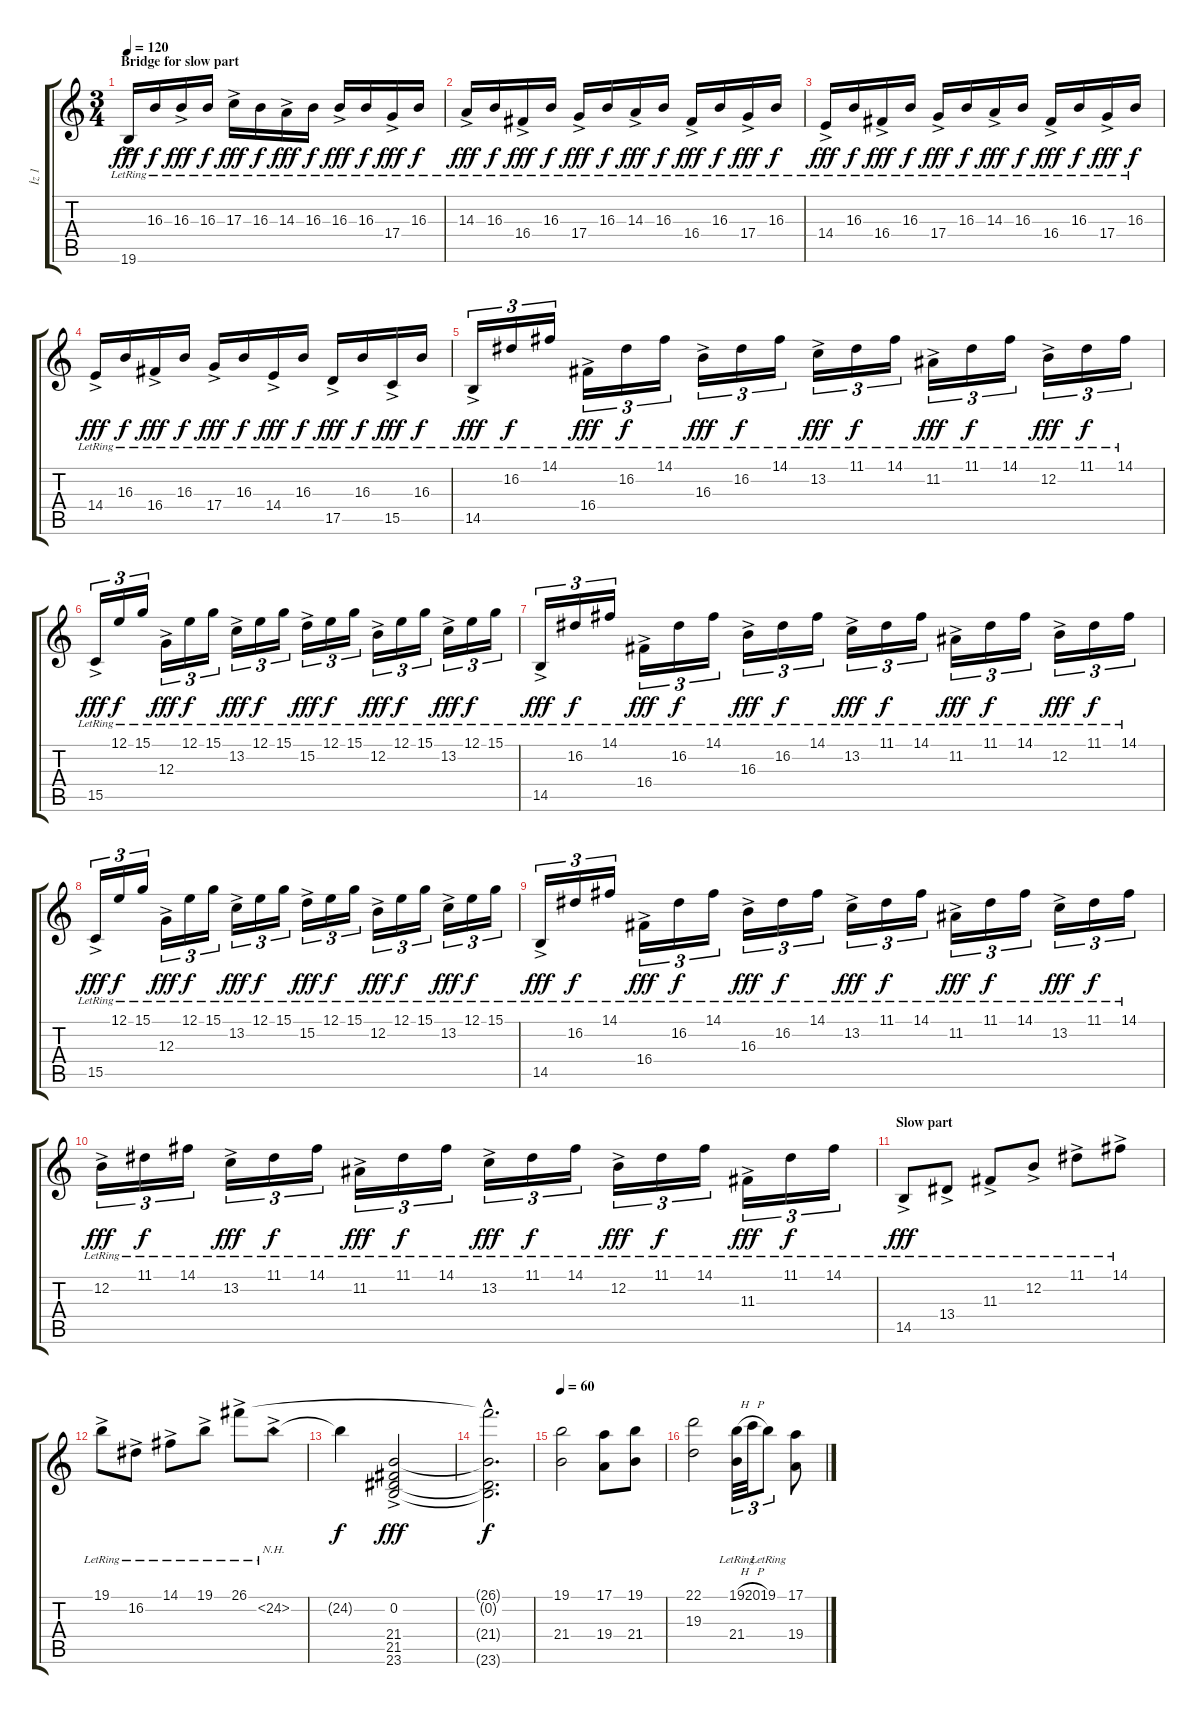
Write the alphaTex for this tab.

\track ("İz 1" "İz 1") {instrument stringensemble1}
\staff {score tabs}
\tuning (E4 B3 G3 D3 A2 E2) {hide}
\ts (3 4)
\section ("" "Bridge for slow part")
\tempo 120
\clef g2
\ks c
19.6{ac lr}.16{dy fff} 16.3{lr}.16{dy f} 16.3{ac lr}.16{dy fff} 16.3{lr}.16{dy f} 17.3{ac lr}.16{dy fff} 16.3{lr}.16{dy f} 14.3{ac lr}.16{dy fff} 16.3{lr}.16{dy f} 16.3{ac lr}.16{dy fff} 16.3{lr}.16{dy f} 17.4{ac lr}.16{dy fff} 16.3{lr}.16{dy f} |
14.3{ac lr}.16{dy fff} 16.3{lr}.16{dy f} 16.4{ac lr}.16{dy fff} 16.3{lr}.16{dy f} 17.4{ac lr}.16{dy fff} 16.3{lr}.16{dy f} 14.3{ac lr}.16{dy fff} 16.3{lr}.16{dy f} 16.4{ac lr}.16{dy fff} 16.3{lr}.16{dy f} 17.4{ac lr}.16{dy fff} 16.3{lr}.16{dy f} |
14.4{ac lr}.16{dy fff} 16.3{lr}.16{dy f} 16.4{ac lr}.16{dy fff} 16.3{lr}.16{dy f} 17.4{ac lr}.16{dy fff} 16.3{lr}.16{dy f} 14.3{ac lr}.16{dy fff} 16.3{lr}.16{dy f} 16.4{ac lr}.16{dy fff} 16.3{lr}.16{dy f} 17.4{ac lr}.16{dy fff} 16.3{lr}.16{dy f} |
14.4{ac lr}.16{dy fff} 16.3{lr}.16{dy f} 16.4{ac lr}.16{dy fff} 16.3{lr}.16{dy f} 17.4{ac lr}.16{dy fff} 16.3{lr}.16{dy f} 14.4{ac lr}.16{dy fff} 16.3{lr}.16{dy f} 17.5{ac lr}.16{dy fff} 16.3{lr}.16{dy f} 15.5{ac lr}.16{dy fff} 16.3{lr}.16{dy f} |
14.5{ac lr}.16{tu (3 2) dy fff} 16.2{lr}.16{tu (3 2) dy f} 14.1{lr}.16{tu (3 2)} 16.4{ac lr}.16{tu (3 2) dy fff} 16.2{lr}.16{tu (3 2) dy f} 14.1{lr}.16{tu (3 2)} 16.3{ac lr}.16{tu (3 2) dy fff} 16.2{lr}.16{tu (3 2) dy f} 14.1{lr}.16{tu (3 2)} 13.2{ac lr}.16{tu (3 2) dy fff} 11.1{lr}.16{tu (3 2) dy f} 14.1{lr}.16{tu (3 2)} 11.2{ac lr}.16{tu (3 2) dy fff} 11.1{lr}.16{tu (3 2) dy f} 14.1{lr}.16{tu (3 2)} 12.2{ac lr}.16{tu (3 2) dy fff} 11.1{lr}.16{tu (3 2) dy f} 14.1{lr}.16{tu (3 2)} |
15.5{ac lr}.16{tu (3 2) dy fff} 12.1{lr}.16{tu (3 2) dy f} 15.1{lr}.16{tu (3 2)} 12.3{ac lr}.16{tu (3 2) dy fff} 12.1{lr}.16{tu (3 2) dy f} 15.1{lr}.16{tu (3 2)} 13.2{ac lr}.16{tu (3 2) dy fff} 12.1{lr}.16{tu (3 2) dy f} 15.1{lr}.16{tu (3 2)} 15.2{ac lr}.16{tu (3 2) dy fff} 12.1{lr}.16{tu (3 2) dy f} 15.1{lr}.16{tu (3 2)} 12.2{ac lr}.16{tu (3 2) dy fff} 12.1{lr}.16{tu (3 2) dy f} 15.1{lr}.16{tu (3 2)} 13.2{ac lr}.16{tu (3 2) dy fff} 12.1{lr}.16{tu (3 2) dy f} 15.1{lr}.16{tu (3 2)} |
14.5{ac lr}.16{tu (3 2) dy fff} 16.2{lr}.16{tu (3 2) dy f} 14.1{lr}.16{tu (3 2)} 16.4{ac lr}.16{tu (3 2) dy fff} 16.2{lr}.16{tu (3 2) dy f} 14.1{lr}.16{tu (3 2)} 16.3{ac lr}.16{tu (3 2) dy fff} 16.2{lr}.16{tu (3 2) dy f} 14.1{lr}.16{tu (3 2)} 13.2{ac lr}.16{tu (3 2) dy fff} 11.1{lr}.16{tu (3 2) dy f} 14.1{lr}.16{tu (3 2)} 11.2{ac lr}.16{tu (3 2) dy fff} 11.1{lr}.16{tu (3 2) dy f} 14.1{lr}.16{tu (3 2)} 12.2{ac lr}.16{tu (3 2) dy fff} 11.1{lr}.16{tu (3 2) dy f} 14.1{lr}.16{tu (3 2)} |
15.5{ac lr}.16{tu (3 2) dy fff} 12.1{lr}.16{tu (3 2) dy f} 15.1{lr}.16{tu (3 2)} 12.3{ac lr}.16{tu (3 2) dy fff} 12.1{lr}.16{tu (3 2) dy f} 15.1{lr}.16{tu (3 2)} 13.2{ac lr}.16{tu (3 2) dy fff} 12.1{lr}.16{tu (3 2) dy f} 15.1{lr}.16{tu (3 2)} 15.2{ac lr}.16{tu (3 2) dy fff} 12.1{lr}.16{tu (3 2) dy f} 15.1{lr}.16{tu (3 2)} 12.2{ac lr}.16{tu (3 2) dy fff} 12.1{lr}.16{tu (3 2) dy f} 15.1{lr}.16{tu (3 2)} 13.2{ac lr}.16{tu (3 2) dy fff} 12.1{lr}.16{tu (3 2) dy f} 15.1{lr}.16{tu (3 2)} |
14.5{ac lr}.16{tu (3 2) dy fff} 16.2{lr}.16{tu (3 2) dy f} 14.1{lr}.16{tu (3 2)} 16.4{ac lr}.16{tu (3 2) dy fff} 16.2{lr}.16{tu (3 2) dy f} 14.1{lr}.16{tu (3 2)} 16.3{ac lr}.16{tu (3 2) dy fff} 16.2{lr}.16{tu (3 2) dy f} 14.1{lr}.16{tu (3 2)} 13.2{ac lr}.16{tu (3 2) dy fff} 11.1{lr}.16{tu (3 2) dy f} 14.1{lr}.16{tu (3 2)} 11.2{ac lr}.16{tu (3 2) dy fff} 11.1{lr}.16{tu (3 2) dy f} 14.1{lr}.16{tu (3 2)} 13.2{ac lr}.16{tu (3 2) dy fff} 11.1{lr}.16{tu (3 2) dy f} 14.1{lr}.16{tu (3 2)} |
12.2{ac lr}.16{tu (3 2) dy fff} 11.1{lr}.16{tu (3 2) dy f} 14.1{lr}.16{tu (3 2)} 13.2{ac lr}.16{tu (3 2) dy fff} 11.1{lr}.16{tu (3 2) dy f} 14.1{lr}.16{tu (3 2)} 11.2{ac lr}.16{tu (3 2) dy fff} 11.1{lr}.16{tu (3 2) dy f} 14.1{lr}.16{tu (3 2)} 13.2{ac lr}.16{tu (3 2) dy fff} 11.1{lr}.16{tu (3 2) dy f} 14.1{lr}.16{tu (3 2)} 12.2{ac lr}.16{tu (3 2) dy fff} 11.1{lr}.16{tu (3 2) dy f} 14.1{lr}.16{tu (3 2)} 11.3{ac lr}.16{tu (3 2) dy fff} 11.1{lr}.16{tu (3 2) dy f} 14.1{lr}.16{tu (3 2)} |
\section ("" "Slow part")
14.5{ac lr}.8{dy fff volume 12} 13.4{ac lr}.8 11.3{ac lr}.8 12.2{ac lr}.8 11.1{ac lr}.8 14.1{ac lr}.8 |
19.1{ac lr}.8 16.2{ac lr}.8 14.1{ac lr}.8 19.1{ac lr}.8 26.1{ac lr}.8 24.2{nh ac lr}.8 |
24.2{t}.4{dy f} (0.2{ac} 21.4{ac} 21.5{ac} 23.6{ac}).2{dy fff} |
(26.1{hac t} 0.2{hac t} 21.4{hac t} 23.6{hac t}).2{d dy f} |
\tempo 60
(19.1 21.4).2{volume 13 balance 2} (17.1 19.4).8 (19.1 21.4).8 |
(22.1 19.3).2 (19.1{h} 21.4{lr}).32{tu (3 2)} 20.1{h}.32{tu (3 2)} 19.1{lr}.8{tu (3 2)} (17.1 19.4).8
